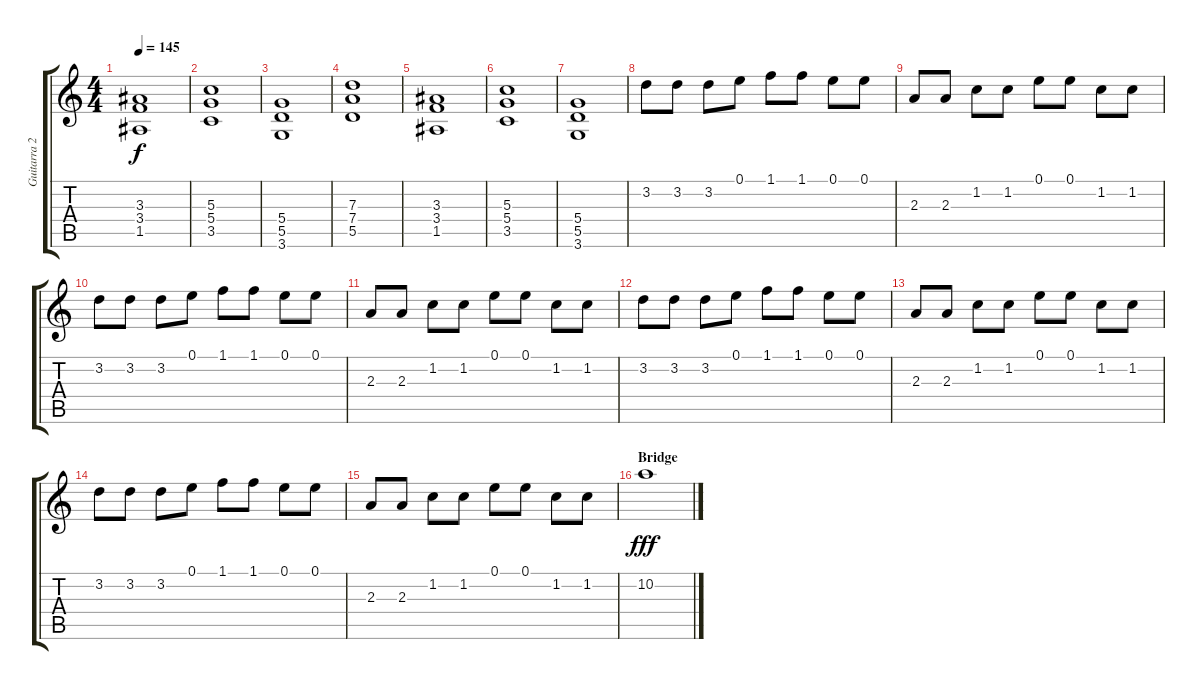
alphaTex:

\track ("Guitarra 2 - Erik" "Guitarra 2") {instrument distortionguitar}
\staff {score tabs}
\tuning (E4 B3 G3 D3 A2 E2) {hide}
\ts (4 4)
\tempo 145
\clef g2
\ks c
(3.3 3.4 1.5).1{dy f} |
(5.3 5.4 3.5).1 |
(5.4 5.5 3.6).1 |
(7.3 7.4 5.5).1 |
(3.3 3.4 1.5).1 |
(5.3 5.4 3.5).1 |
(5.4 5.5 3.6).1 |
3.2.8 3.2.8 3.2.8 0.1.8 1.1.8 1.1.8 0.1.8 0.1.8 |
2.3.8 2.3.8 1.2.8 1.2.8 0.1.8 0.1.8 1.2.8 1.2.8 |
3.2.8 3.2.8 3.2.8 0.1.8 1.1.8 1.1.8 0.1.8 0.1.8 |
2.3.8 2.3.8 1.2.8 1.2.8 0.1.8 0.1.8 1.2.8 1.2.8 |
3.2.8 3.2.8 3.2.8 0.1.8 1.1.8 1.1.8 0.1.8 0.1.8 |
2.3.8 2.3.8 1.2.8 1.2.8 0.1.8 0.1.8 1.2.8 1.2.8 |
3.2.8 3.2.8 3.2.8 0.1.8 1.1.8 1.1.8 0.1.8 0.1.8 |
2.3.8 2.3.8 1.2.8 1.2.8 0.1.8 0.1.8 1.2.8 1.2.8 |
\section ("" "Bridge")
10.2.1{dy fff}
